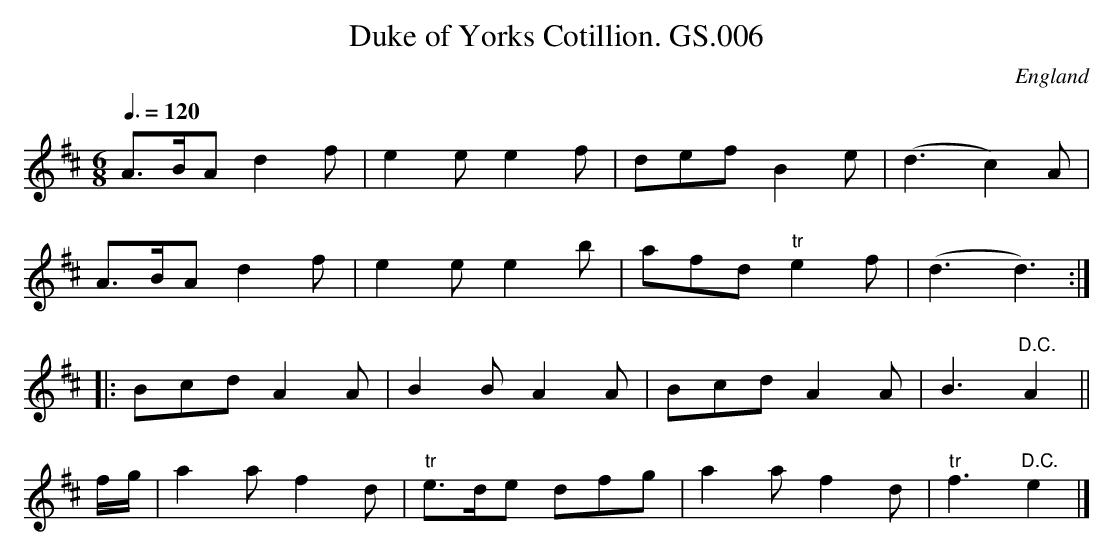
X:1
T:Duke of Yorks Cotillion. GS.006
M:6/8
L:1/8
Q:3/8=120
O:England
K:D major
A>BA d2 f | e2ee2f | def B2 e | (d3c2) A |!
A>BA d2 f | e2ee2b | afd "tr"e2 f | (d3d3) :|!
|:Bcd A2A | B2B A2A | BcdA2A | B3 "D.C."A2 ||!
f/2g/2 | a2a f2d | "tr"e>de dfg | a2a f2d | "tr"f3"D.C."e2 |]
